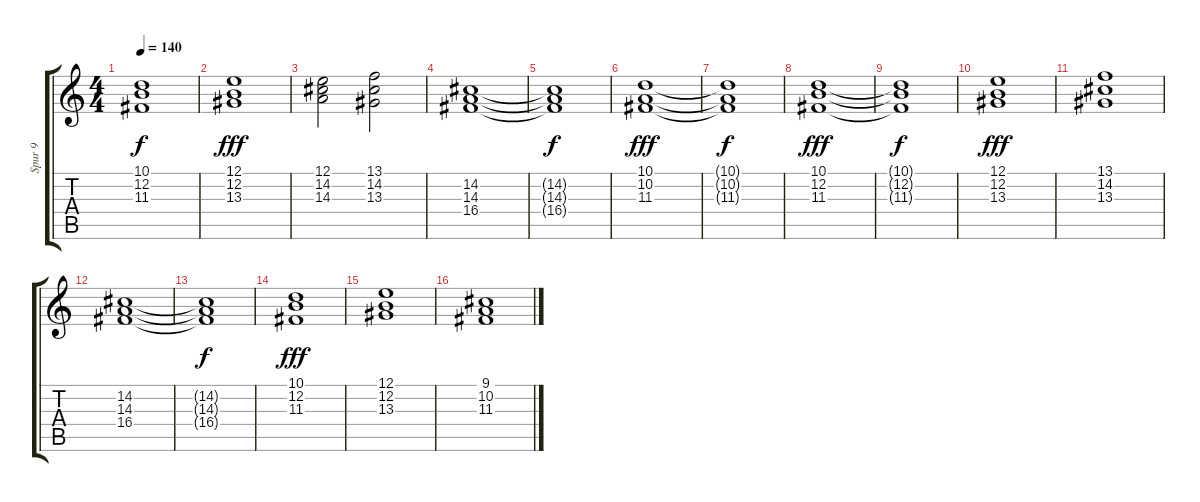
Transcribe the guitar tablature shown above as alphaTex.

\track ("Spur 9" "Spur 9") {instrument stringensemble2}
\staff {score tabs}
\tuning (E4 B3 G3 D3 A2 E2) {hide}
\ts (4 4)
\tempo 140
\clef g2
\ks c
(10.1{t} 12.2{t} 11.3{t}).1{dy f} |
(12.1 12.2 13.3).1{dy fff} |
(12.1 14.2 14.3).2 (13.1 14.2 13.3).2 |
(14.2 14.3 16.4).1 |
(14.2{t} 14.3{t} 16.4{t}).1{dy f} |
(10.1 10.2 11.3).1{dy fff} |
(10.1{t} 10.2{t} 11.3{t}).1{dy f} |
(10.1 12.2 11.3).1{dy fff} |
(10.1{t} 12.2{t} 11.3{t}).1{dy f} |
(12.1 12.2 13.3).1{dy fff} |
(13.1 14.2 13.3).1 |
(14.2 14.3 16.4).1 |
(14.2{t} 14.3{t} 16.4{t}).1{dy f} |
(10.1 12.2 11.3).1{dy fff} |
(12.1 12.2 13.3).1 |
(9.1 10.2 11.3).1
